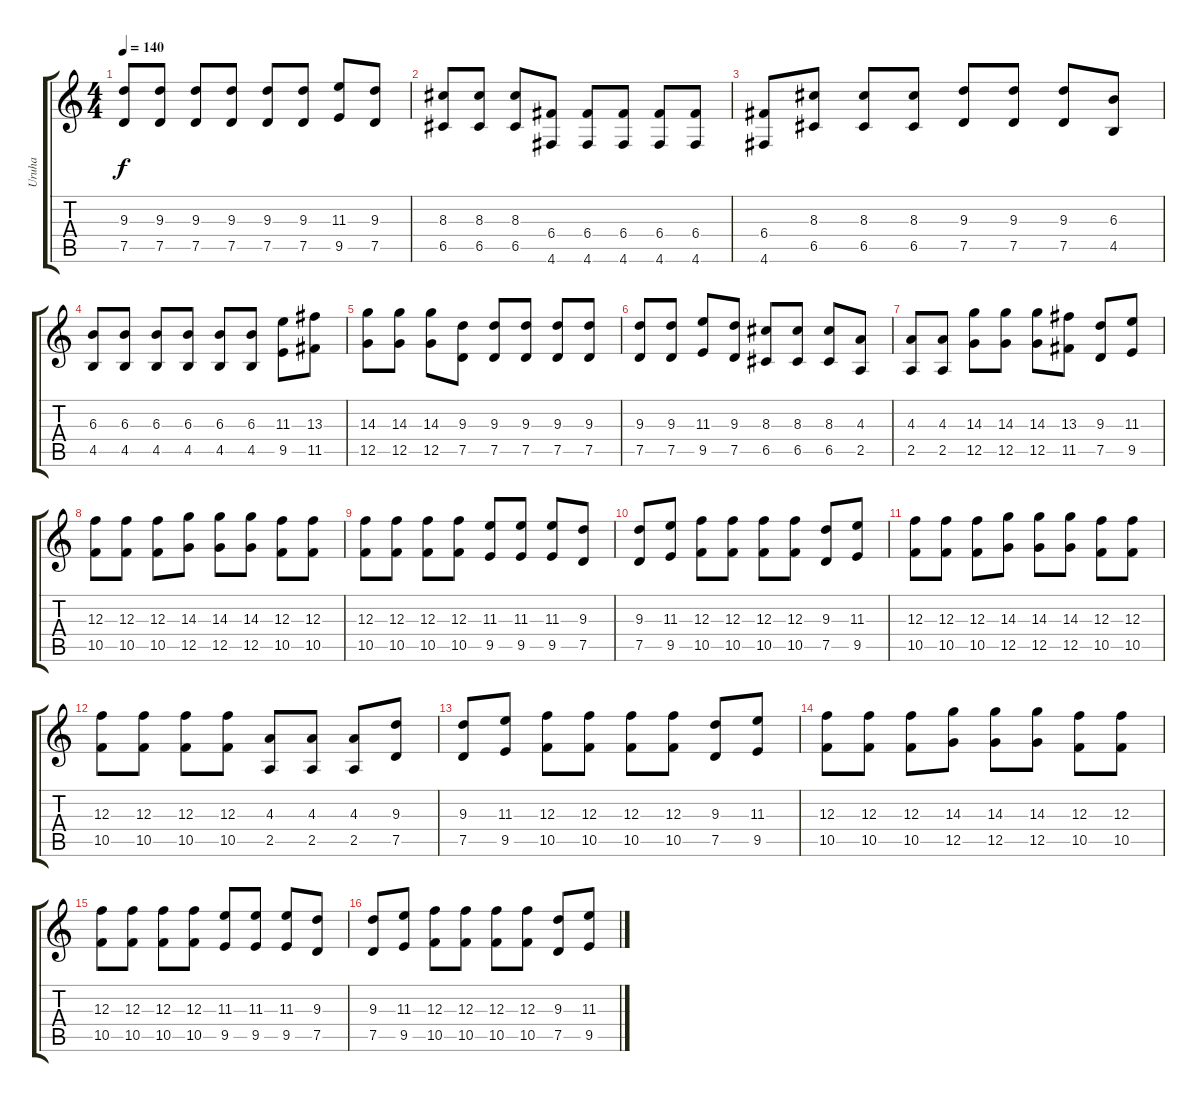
\track ("Uruha" "Uruha") {instrument distortionguitar}
\staff {score tabs}
\tuning (D4 A3 F3 C3 G2 D2) {hide}
\ts (4 4)
\tempo 140
\clef g2
\ks c
(9.3 7.5).8{dy f} (9.3 7.5).8 (9.3 7.5).8 (9.3 7.5).8 (9.3 7.5).8 (9.3 7.5).8 (11.3 9.5).8 (9.3 7.5).8 |
(8.3 6.5).8 (8.3 6.5).8 (8.3 6.5).8 (6.4 4.6).8 (6.4 4.6).8 (6.4 4.6).8 (6.4 4.6).8 (6.4 4.6).8 |
(6.4 4.6).8 (8.3 6.5).8 (8.3 6.5).8 (8.3 6.5).8 (9.3 7.5).8 (9.3 7.5).8 (9.3 7.5).8 (6.3 4.5).8 |
(6.3 4.5).8 (6.3 4.5).8 (6.3 4.5).8 (6.3 4.5).8 (6.3 4.5).8 (6.3 4.5).8 (11.3 9.5).8 (13.3 11.5).8 |
(14.3 12.5).8 (14.3 12.5).8 (14.3 12.5).8 (9.3 7.5).8 (9.3 7.5).8 (9.3 7.5).8 (9.3 7.5).8 (9.3 7.5).8 |
(9.3 7.5).8 (9.3 7.5).8 (11.3 9.5).8 (9.3 7.5).8 (8.3 6.5).8 (8.3 6.5).8 (8.3 6.5).8 (4.3 2.5).8 |
(4.3 2.5).8 (4.3 2.5).8 (14.3 12.5).8 (14.3 12.5).8 (14.3 12.5).8 (13.3 11.5).8 (9.3 7.5).8 (11.3 9.5).8 |
(12.3 10.5).8 (12.3 10.5).8 (12.3 10.5).8 (14.3 12.5).8 (14.3 12.5).8 (14.3 12.5).8 (12.3 10.5).8 (12.3 10.5).8 |
(12.3 10.5).8 (12.3 10.5).8 (12.3 10.5).8 (12.3 10.5).8 (11.3 9.5).8 (11.3 9.5).8 (11.3 9.5).8 (9.3 7.5).8 |
(9.3 7.5).8 (11.3 9.5).8 (12.3 10.5).8 (12.3 10.5).8 (12.3 10.5).8 (12.3 10.5).8 (9.3 7.5).8 (11.3 9.5).8 |
(12.3 10.5).8 (12.3 10.5).8 (12.3 10.5).8 (14.3 12.5).8 (14.3 12.5).8 (14.3 12.5).8 (12.3 10.5).8 (12.3 10.5).8 |
(12.3 10.5).8 (12.3 10.5).8 (12.3 10.5).8 (12.3 10.5).8 (4.3 2.5).8 (4.3 2.5).8 (4.3 2.5).8 (9.3 7.5).8 |
(9.3 7.5).8 (11.3 9.5).8 (12.3 10.5).8 (12.3 10.5).8 (12.3 10.5).8 (12.3 10.5).8 (9.3 7.5).8 (11.3 9.5).8 |
(12.3 10.5).8 (12.3 10.5).8 (12.3 10.5).8 (14.3 12.5).8 (14.3 12.5).8 (14.3 12.5).8 (12.3 10.5).8 (12.3 10.5).8 |
(12.3 10.5).8 (12.3 10.5).8 (12.3 10.5).8 (12.3 10.5).8 (11.3 9.5).8 (11.3 9.5).8 (11.3 9.5).8 (9.3 7.5).8 |
(9.3 7.5).8 (11.3 9.5).8 (12.3 10.5).8 (12.3 10.5).8 (12.3 10.5).8 (12.3 10.5).8 (9.3 7.5).8 (11.3 9.5).8
